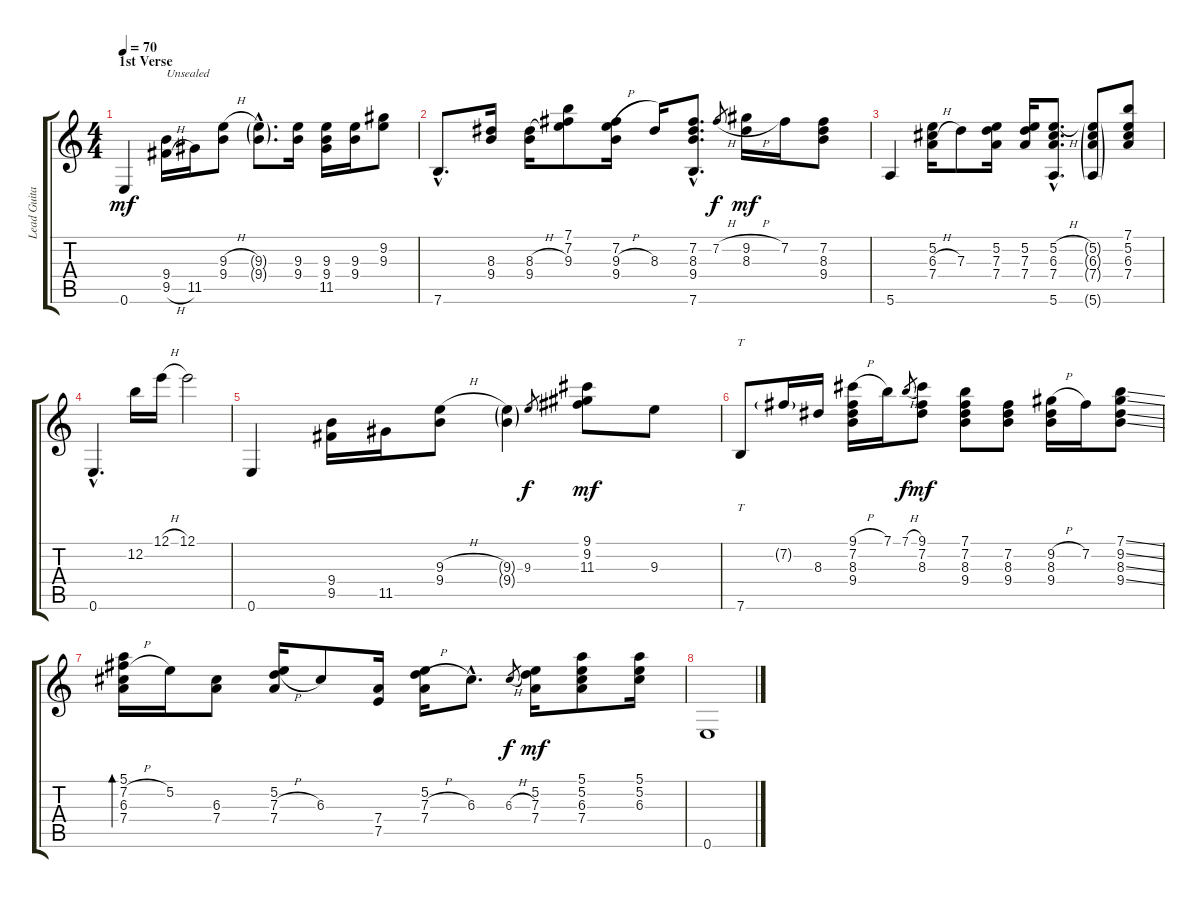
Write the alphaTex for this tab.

\track ("Lead Guitar" "Lead Guita") {instrument acousticguitarsteel}
\staff {score tabs}
\tuning (E4 B3 G3 D3 A2 E2) {hide}
\ts (4 4)
\section ("" "1st Verse")
\tempo 70
\clef g2
\ks c
0.6.4{dy mf} (9.4 9.5{h}).16{txt "Unsealed"} 11.5.16 (9.3{h} 9.4).8 (9.3{g hac} 9.4{g hac}).8{d} (9.3 9.4).16 (9.3 9.4 11.5).16 (9.3 9.4).16 (9.2 9.3).8 |
7.6{hac}.8{d} (8.3 9.4).16 (8.3{h} 9.4).16 (7.1 7.2 9.3).8 (7.2 9.3{h} 9.4).16 8.3.16 (7.2{hac} 8.3{hac} 9.4{hac} 7.6{hac}).8{d} 7.2{h}.8{gr dy f} (9.2{h} 8.3).16{dy mf} 7.2.16 (7.2 8.3 9.4).8 |
5.6.4 (5.2 6.3{h} 7.4).16 7.3.8 (5.2 7.3 7.4).16 (5.2 7.3 7.4).16 (5.2{h hac} 6.3{hac} 7.4{hac} 5.6{hac}).8{d} (5.2{g} 6.3{g} 7.4{g} 5.6{g}).8 (7.1 5.2 6.3 7.4).8 |
0.6{hac}.4{d} 12.2.16 12.1{h}.16 12.1.2 |
0.6.4 (9.4 9.5).16 11.5.16 (9.3{h} 9.4).8 (9.3{g} 9.4{g}).4 9.3.8{gr dy f} (9.1 9.2 11.3).8{dy mf} 9.3.8 |
7.6.8{tt} 7.2{g}.16 8.3.16 (9.1{h} 7.2 8.3 9.4).16 7.1.16 7.1{h}.8{gr dy f} (9.1 7.2 8.3).8{dy mf} (7.1 7.2 8.3 9.4).8 (7.2 8.3 9.4).8 (9.2{h} 8.3 9.4).16 7.2.16 (7.1{ss} 9.2{ss} 8.3{ss} 9.4{ss}).8 |
(5.1 7.2{h} 6.3 7.4).16{bd 120} 5.2.16 (6.3 7.4).8 (5.2 7.3{h} 7.4).16 6.3.8 (7.4 7.5).16 (5.2 7.3{h} 7.4).16 6.3{hac}.8{d} 6.3{h}.8{gr dy f} (5.2 7.3 7.4).16{dy mf} (5.1 5.2 6.3 7.4).8 (5.1 5.2 6.3).16 |
0.6.1
